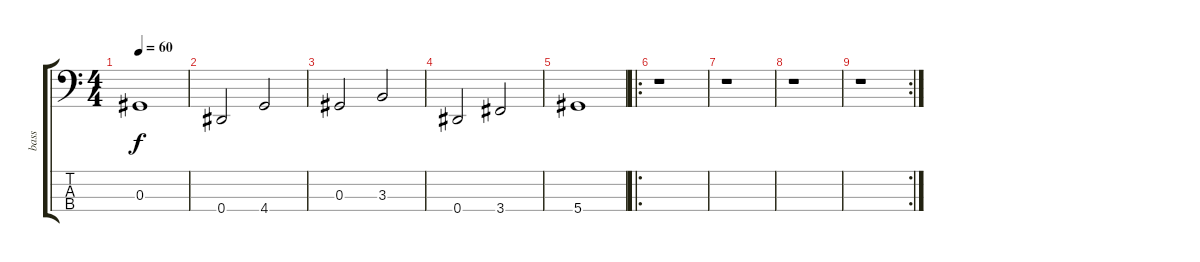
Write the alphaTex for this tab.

\track ("bass" "bass") {instrument electricbassfinger}
\staff {score tabs}
\tuning (Gb2 Db2 Ab1 Eb1) {hide}
\ts (4 4)
\tempo 60
\clef f4
\ks c
0.3.1{dy f} |
0.4.2 4.4.2 |
0.3.2 3.3.2 |
0.4.2 3.4.2 |
5.4.1 |
\ro
r.1 |
r.1 |
r.1 |
\rc 2
r.1
